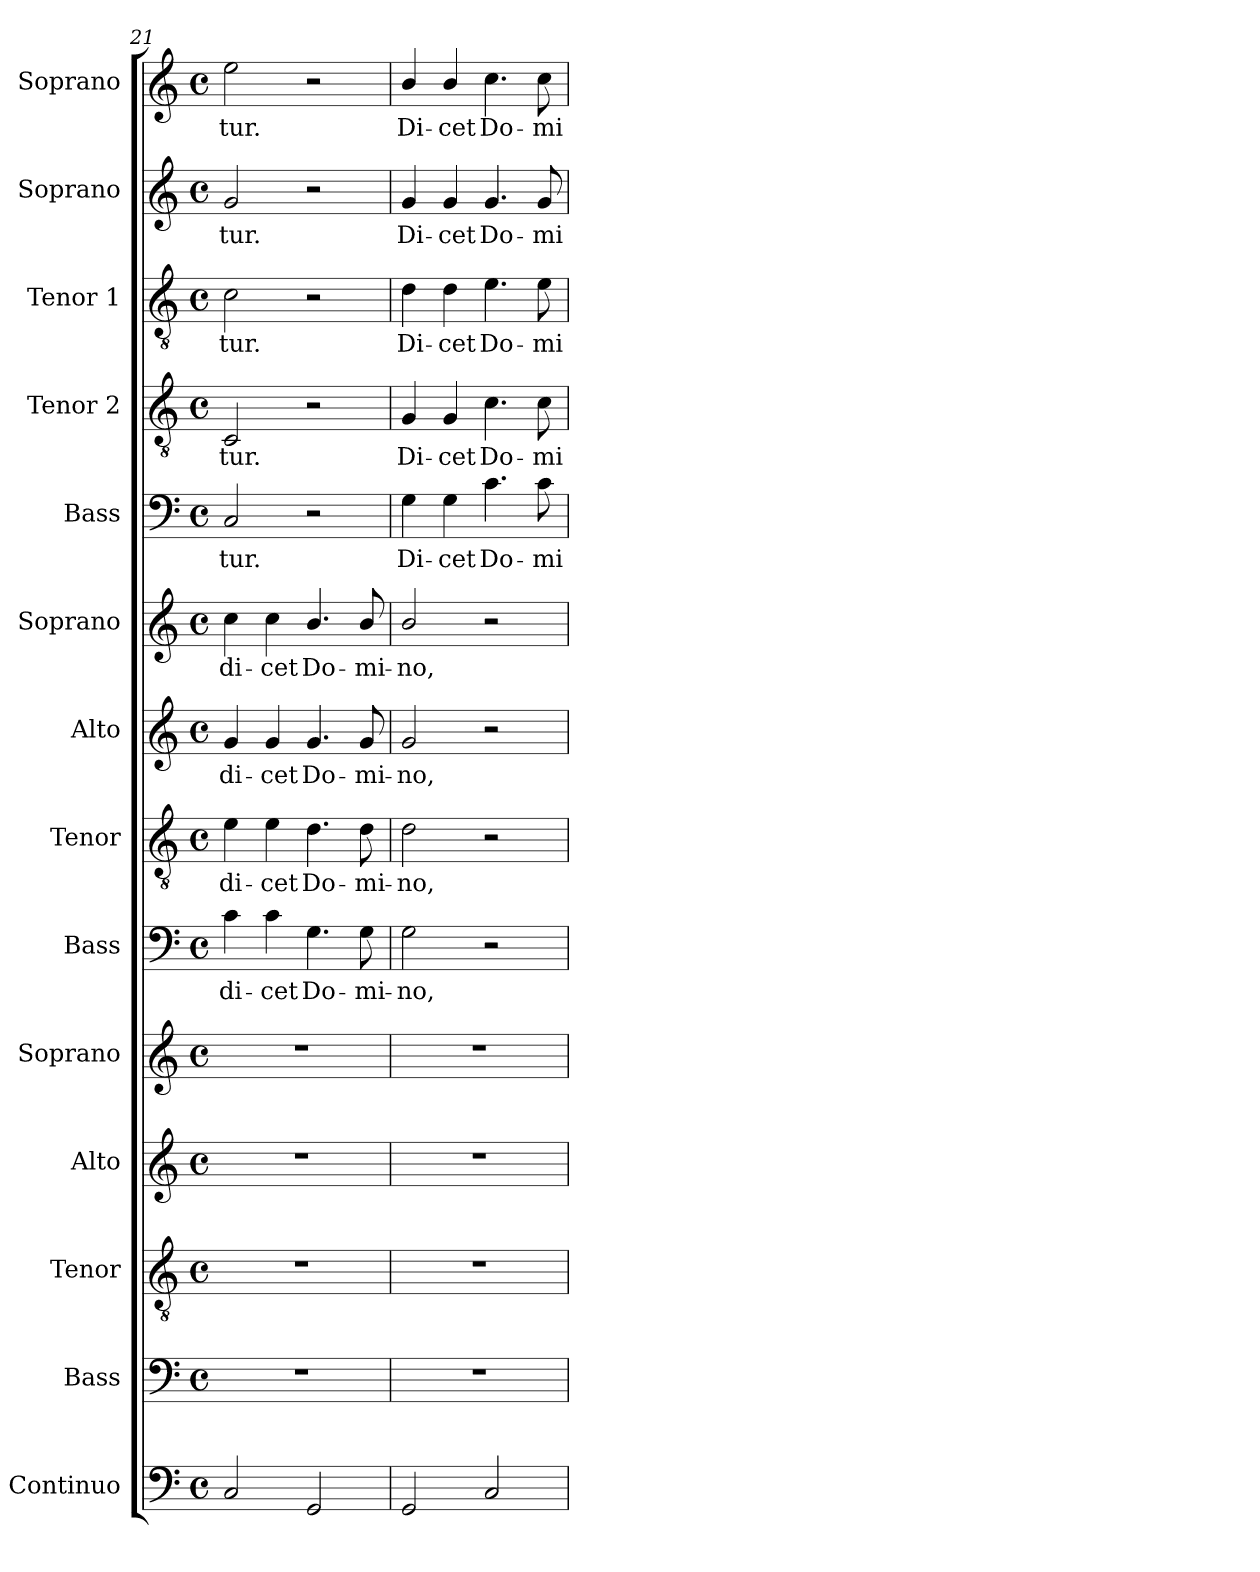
**kern	**kern	**kern	**kern	**kern	**kern	**text	**kern	**text	**kern	**text	**kern	**text	**kern	**text	**kern	**text	**kern	**text	**kern	**text	**kern	**text
*part14	*part13	*part12	*part11	*part10	*part9	*part9	*part8	*part8	*part7	*part7	*part6	*part6	*part5	*part5	*part4	*part4	*part3	*part3	*part2	*part2	*part1	*part1
*staff14	*staff13	*staff12	*staff11	*staff10	*staff9	*staff9	*staff8	*staff8	*staff7	*staff7	*staff6	*staff6	*staff5	*staff5	*staff4	*staff4	*staff3	*staff3	*staff2	*staff2	*staff1	*staff1
*I"Continuo	*I"Bass	*I"Tenor	*I"Alto	*I"Soprano	*I"Bass	*	*I"Tenor	*	*I"Alto	*	*I"Soprano	*	*I"Bass	*	*I"Tenor 2	*	*I"Tenor 1	*	*I"Soprano	*	*I"Soprano	*
*I'Cont.	*I'B.	*I'T.	*I'A.	*I'S.	*I'B.	*	*I'T.	*	*I'A.	*	*I'S.	*	*I'B.	*	*I'T2.	*	*I'T1.	*	*I'S.	*	*I'S.	*
*clefF4	*clefF4	*clefGv2	*clefG2	*clefG2	*clefF4	*	*clefGv2	*	*clefG2	*	*clefG2	*	*clefF4	*	*clefGv2	*	*clefGv2	*	*clefG2	*	*clefG2	*
*	*	*ITrd7c12	*	*	*	*	*ITrd7c12	*	*	*	*	*	*	*	*ITrd7c12	*	*ITrd7c12	*	*	*	*	*
*k[]	*k[]	*k[]	*k[]	*k[]	*k[]	*	*k[]	*	*k[]	*	*k[]	*	*k[]	*	*k[]	*	*k[]	*	*k[]	*	*k[]	*
*C:	*C:	*C:	*C:	*C:	*C:	*	*C:	*	*C:	*	*C:	*	*C:	*	*C:	*	*C:	*	*C:	*	*C:	*
*M4/4	*M4/4	*M4/4	*M4/4	*M4/4	*M4/4	*	*M4/4	*	*M4/4	*	*M4/4	*	*M4/4	*	*M4/4	*	*M4/4	*	*M4/4	*	*M4/4	*
*met(c)	*met(c)	*met(c)	*met(c)	*met(c)	*met(c)	*	*met(c)	*	*met(c)	*	*met(c)	*	*met(c)	*	*met(c)	*	*met(c)	*	*met(c)	*	*met(c)	*
=21	=21	=21	=21	=21	=21	=21	=21	=21	=21	=21	=21	=21	=21	=21	=21	=21	=21	=21	=21	=21	=21	=21
!	!	!	!	!	!	!LO:LY:b:color=#000000	!	!	!	!	!	!	!	!	!	!	!	!	!	!	!	!
!	!	!	!	!	!	!	!	!LO:LY:b:color=#000000	!	!	!	!	!	!	!	!	!	!	!	!	!	!
!	!	!	!	!	!	!	!	!	!	!LO:LY:b:color=#000000	!	!	!	!	!	!	!	!	!	!	!	!
!	!	!	!	!	!	!	!	!	!	!	!	!LO:LY:b:color=#000000	!	!	!	!	!	!	!	!	!	!
!	!	!	!	!	!	!	!	!	!	!	!	!	!	!LO:LY:b:color=#000000	!	!	!	!	!	!	!	!
!	!	!	!	!	!	!	!	!	!	!	!	!	!	!	!	!LO:LY:b:color=#000000	!	!	!	!	!	!
!	!	!	!	!	!	!	!	!	!	!	!	!	!	!	!	!	!	!LO:LY:b:color=#000000	!	!	!	!
!	!	!	!	!	!	!	!	!	!	!	!	!	!	!	!	!	!	!	!	!LO:LY:b:color=#000000	!	!
!	!	!	!	!	!	!	!	!	!	!	!	!	!	!	!	!	!	!	!	!	!	!LO:LY:b:color=#000000
2Ci/	1r	1r	1r	1r	4ci\	di-	4Ei\	di-	4gi/	di-	4cci\	di-	2Ci/	-tur.	2CCi/	-tur.	2Ci\	-tur.	2gi/	-tur.	2eei\	-tur.
!	!	!	!	!	!	!LO:LY:b:color=#000000	!	!	!	!	!	!	!	!	!	!	!	!	!	!	!	!
!	!	!	!	!	!	!	!	!LO:LY:b:color=#000000	!	!	!	!	!	!	!	!	!	!	!	!	!	!
!	!	!	!	!	!	!	!	!	!	!LO:LY:b:color=#000000	!	!	!	!	!	!	!	!	!	!	!	!
!	!	!	!	!	!	!	!	!	!	!	!	!LO:LY:b:color=#000000	!	!	!	!	!	!	!	!	!	!
.	.	.	.	.	4ci\	-cet	4Ei\	-cet	4gi/	-cet	4cci\	-cet	.	.	.	.	.	.	.	.	.	.
!	!	!	!	!	!	!LO:LY:b:color=#000000	!	!	!	!	!	!	!	!	!	!	!	!	!	!	!	!
!	!	!	!	!	!	!	!	!LO:LY:b:color=#000000	!	!	!	!	!	!	!	!	!	!	!	!	!	!
!	!	!	!	!	!	!	!	!	!	!LO:LY:b:color=#000000	!	!	!	!	!	!	!	!	!	!	!	!
!	!	!	!	!	!	!	!	!	!	!	!	!LO:LY:b:color=#000000	!	!	!	!	!	!	!	!	!	!
2GGi/	.	.	.	.	4.Gi\	Do-	4.Di\	Do-	4.gi/	Do-	4.bi/	Do-	2r	.	2r	.	2r	.	2r	.	2r	.
!	!	!	!	!	!	!LO:LY:b:color=#000000	!	!	!	!	!	!	!	!	!	!	!	!	!	!	!	!
!	!	!	!	!	!	!	!	!LO:LY:b:color=#000000	!	!	!	!	!	!	!	!	!	!	!	!	!	!
!	!	!	!	!	!	!	!	!	!	!LO:LY:b:color=#000000	!	!	!	!	!	!	!	!	!	!	!	!
!	!	!	!	!	!	!	!	!	!	!	!	!LO:LY:b:color=#000000	!	!	!	!	!	!	!	!	!	!
.	.	.	.	.	8Gi\	-mi-	8Di\	-mi-	8gi/	-mi-	8bi/	-mi-	.	.	.	.	.	.	.	.	.	.
=22	=22	=22	=22	=22	=22	=22	=22	=22	=22	=22	=22	=22	=22	=22	=22	=22	=22	=22	=22	=22	=22	=22
!	!	!	!	!	!	!LO:LY:b:color=#000000	!	!	!	!	!	!	!	!	!	!	!	!	!	!	!	!
!	!	!	!	!	!	!	!	!LO:LY:b:color=#000000	!	!	!	!	!	!	!	!	!	!	!	!	!	!
!	!	!	!	!	!	!	!	!	!	!LO:LY:b:color=#000000	!	!	!	!	!	!	!	!	!	!	!	!
!	!	!	!	!	!	!	!	!	!	!	!	!LO:LY:b:color=#000000	!	!	!	!	!	!	!	!	!	!
!	!	!	!	!	!	!	!	!	!	!	!	!	!	!LO:LY:b:color=#000000	!	!	!	!	!	!	!	!
!	!	!	!	!	!	!	!	!	!	!	!	!	!	!	!	!LO:LY:b:color=#000000	!	!	!	!	!	!
!	!	!	!	!	!	!	!	!	!	!	!	!	!	!	!	!	!	!LO:LY:b:color=#000000	!	!	!	!
!	!	!	!	!	!	!	!	!	!	!	!	!	!	!	!	!	!	!	!	!LO:LY:b:color=#000000	!	!
!	!	!	!	!	!	!	!	!	!	!	!	!	!	!	!	!	!	!	!	!	!	!LO:LY:b:color=#000000
2GGi/	1r	1r	1r	1r	2Gi\	-no,	2Di\	-no,	2gi/	-no,	2bi/	-no,	4Gi\	Di-	4GGi/	Di-	4Di\	Di-	4gi/	Di-	4bi/	Di-
!	!	!	!	!	!	!	!	!	!	!	!	!	!	!LO:LY:b:color=#000000	!	!	!	!	!	!	!	!
!	!	!	!	!	!	!	!	!	!	!	!	!	!	!	!	!LO:LY:b:color=#000000	!	!	!	!	!	!
!	!	!	!	!	!	!	!	!	!	!	!	!	!	!	!	!	!	!LO:LY:b:color=#000000	!	!	!	!
!	!	!	!	!	!	!	!	!	!	!	!	!	!	!	!	!	!	!	!	!LO:LY:b:color=#000000	!	!
!	!	!	!	!	!	!	!	!	!	!	!	!	!	!	!	!	!	!	!	!	!	!LO:LY:b:color=#000000
.	.	.	.	.	.	.	.	.	.	.	.	.	4Gi\	-cet	4GGi/	-cet	4Di\	-cet	4gi/	-cet	4bi/	-cet
!	!	!	!	!	!	!	!	!	!	!	!	!	!	!LO:LY:b:color=#000000	!	!	!	!	!	!	!	!
!	!	!	!	!	!	!	!	!	!	!	!	!	!	!	!	!LO:LY:b:color=#000000	!	!	!	!	!	!
!	!	!	!	!	!	!	!	!	!	!	!	!	!	!	!	!	!	!LO:LY:b:color=#000000	!	!	!	!
!	!	!	!	!	!	!	!	!	!	!	!	!	!	!	!	!	!	!	!	!LO:LY:b:color=#000000	!	!
!	!	!	!	!	!	!	!	!	!	!	!	!	!	!	!	!	!	!	!	!	!	!LO:LY:b:color=#000000
2Ci/	.	.	.	.	2r	.	2r	.	2r	.	2r	.	4.ci\	Do-	4.Ci\	Do-	4.Ei\	Do-	4.gi/	Do-	4.cci\	Do-
!	!	!	!	!	!	!	!	!	!	!	!	!	!	!LO:LY:b:color=#000000	!	!	!	!	!	!	!	!
!	!	!	!	!	!	!	!	!	!	!	!	!	!	!	!	!LO:LY:b:color=#000000	!	!	!	!	!	!
!	!	!	!	!	!	!	!	!	!	!	!	!	!	!	!	!	!	!LO:LY:b:color=#000000	!	!	!	!
!	!	!	!	!	!	!	!	!	!	!	!	!	!	!	!	!	!	!	!	!LO:LY:b:color=#000000	!	!
!	!	!	!	!	!	!	!	!	!	!	!	!	!	!	!	!	!	!	!	!	!	!LO:LY:b:color=#000000
.	.	.	.	.	.	.	.	.	.	.	.	.	8ci\	-mi-	8Ci\	-mi-	8Ei\	-mi-	8gi/	-mi-	8cci\	-mi-
=	=	=	=	=	=	=	=	=	=	=	=	=	=	=	=	=	=	=	=	=	=	=
*-	*-	*-	*-	*-	*-	*-	*-	*-	*-	*-	*-	*-	*-	*-	*-	*-	*-	*-	*-	*-	*-	*-
